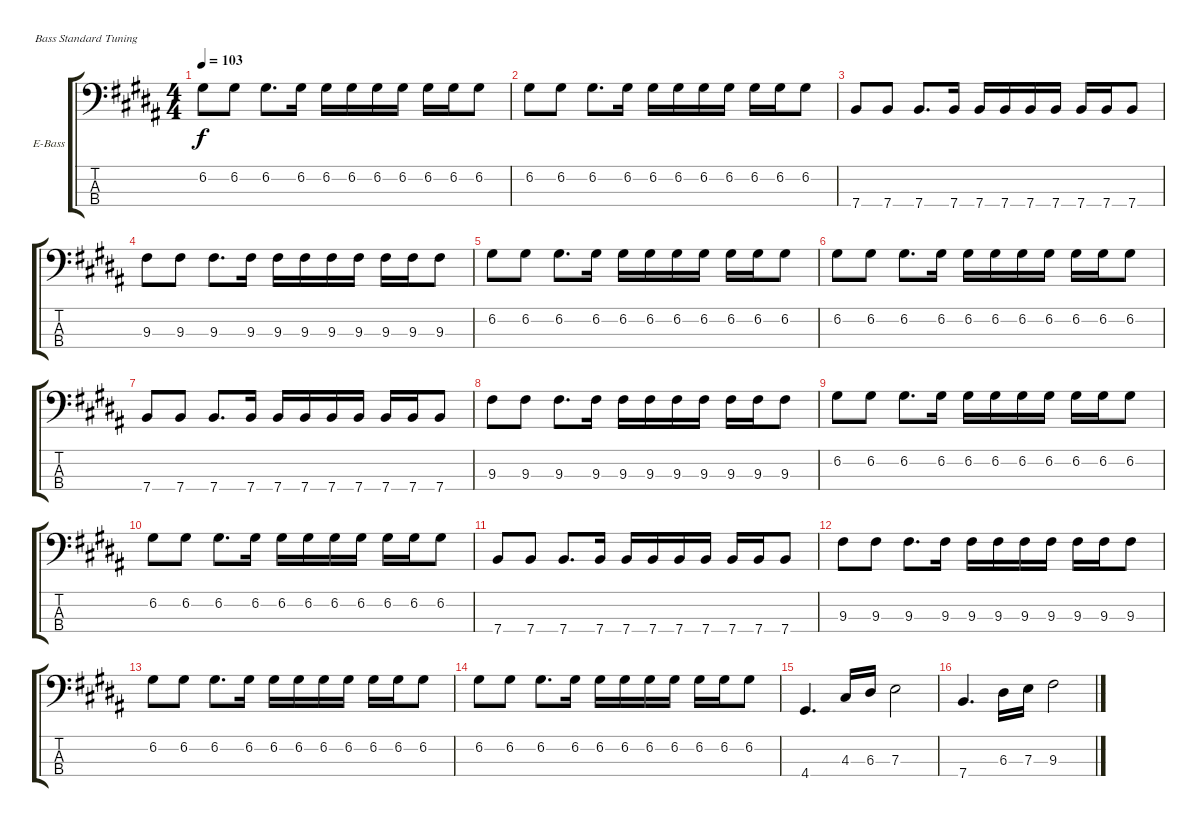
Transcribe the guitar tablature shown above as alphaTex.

\defaultSystemsLayout 4
\bracketExtendMode groupsimilarinstruments
\firstSystemTrackNameOrientation horizontal
\otherSystemsTrackNameOrientation horizontal
\track ("Electric Bass" "E-Bass") {instrument electricbassfinger}
\staff {score tabs}
\tuning (G2 D2 A1 E1)
\ts (4 4)
\tempo 103
\clef f4
\ks b
6.2.8{dy f} 6.2.8 6.2.8{d} 6.2.16 6.2.16 6.2.16 6.2.16 6.2.16 6.2.16 6.2.16 6.2.8 |
6.2.8 6.2.8 6.2.8{d} 6.2.16 6.2.16 6.2.16 6.2.16 6.2.16 6.2.16 6.2.16 6.2.8 |
7.4.8 7.4.8 7.4.8{d} 7.4.16 7.4.16 7.4.16 7.4.16 7.4.16 7.4.16 7.4.16 7.4.8 |
9.3.8 9.3.8 9.3.8{d} 9.3.16 9.3.16 9.3.16 9.3.16 9.3.16 9.3.16 9.3.16 9.3.8 |
6.2.8 6.2.8 6.2.8{d} 6.2.16 6.2.16 6.2.16 6.2.16 6.2.16 6.2.16 6.2.16 6.2.8 |
6.2.8 6.2.8 6.2.8{d} 6.2.16 6.2.16 6.2.16 6.2.16 6.2.16 6.2.16 6.2.16 6.2.8 |
7.4.8 7.4.8 7.4.8{d} 7.4.16 7.4.16 7.4.16 7.4.16 7.4.16 7.4.16 7.4.16 7.4.8 |
9.3.8 9.3.8 9.3.8{d} 9.3.16 9.3.16 9.3.16 9.3.16 9.3.16 9.3.16 9.3.16 9.3.8 |
6.2.8 6.2.8 6.2.8{d} 6.2.16 6.2.16 6.2.16 6.2.16 6.2.16 6.2.16 6.2.16 6.2.8 |
6.2.8 6.2.8 6.2.8{d} 6.2.16 6.2.16 6.2.16 6.2.16 6.2.16 6.2.16 6.2.16 6.2.8 |
7.4.8 7.4.8 7.4.8{d} 7.4.16 7.4.16 7.4.16 7.4.16 7.4.16 7.4.16 7.4.16 7.4.8 |
9.3.8 9.3.8 9.3.8{d} 9.3.16 9.3.16 9.3.16 9.3.16 9.3.16 9.3.16 9.3.16 9.3.8 |
6.2.8 6.2.8 6.2.8{d} 6.2.16 6.2.16 6.2.16 6.2.16 6.2.16 6.2.16 6.2.16 6.2.8 |
6.2.8 6.2.8 6.2.8{d} 6.2.16 6.2.16 6.2.16 6.2.16 6.2.16 6.2.16 6.2.16 6.2.8 |
4.4.4{d} 4.3.16 6.3.16 7.3.2 |
7.4.4{d} 6.3.16 7.3.16 9.3.2
